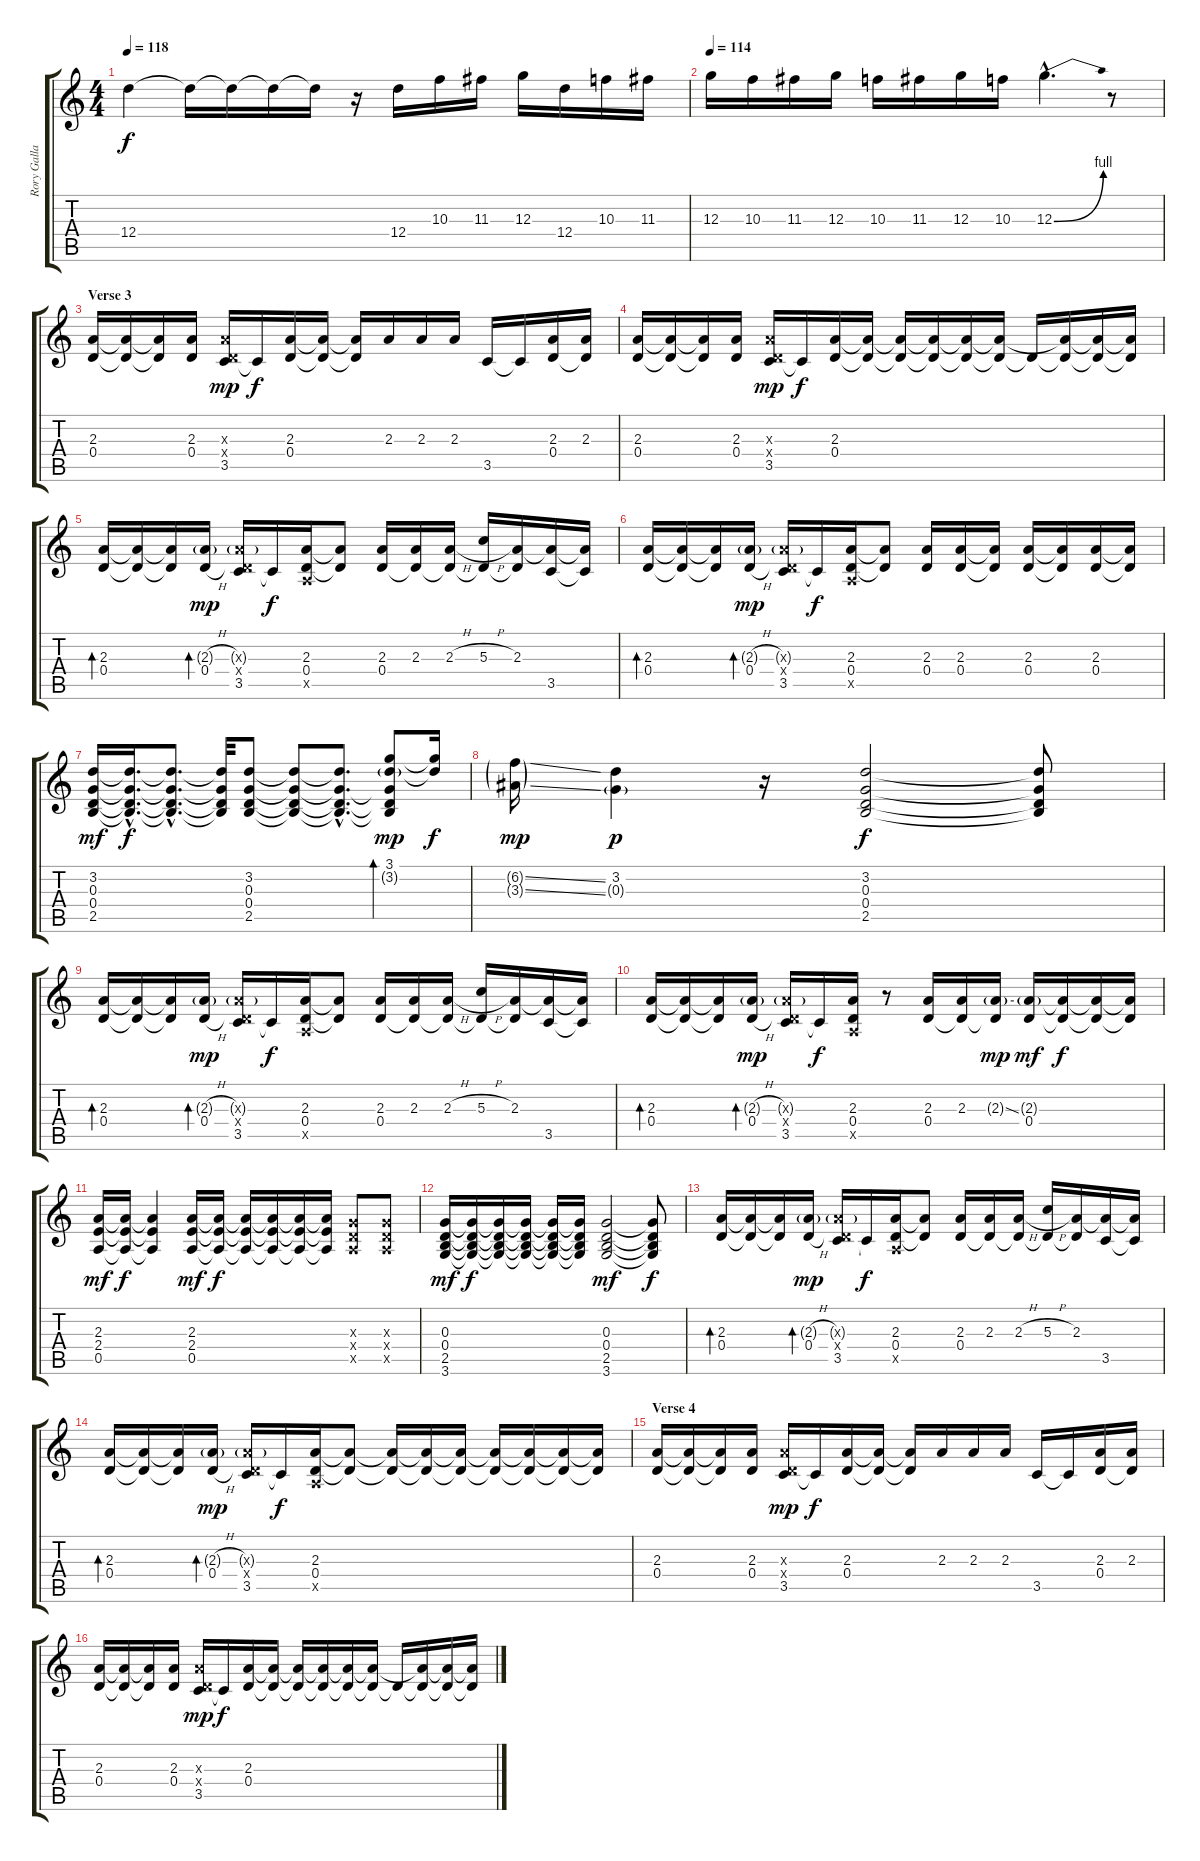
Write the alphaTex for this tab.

\track ("Rory Gallagher" "Rory Galla") {instrument distortionguitar}
\staff {score tabs}
\tuning (E4 B3 G3 D3 A2 E2) {hide}
\ts (4 4)
\tempo 118
\clef g2
\ks c
12.4.4{dy f} 12.4{t}.16 12.4{t}.16 12.4{t}.16 12.4{t}.16 r.16 12.4.16 10.3.16 11.3.16 12.3.16 12.4.16 10.3.16 11.3.16 |
\tempo 114
12.3.16 10.3.16 11.3.16 12.3.16 10.3.16 11.3.16 12.3.16 10.3.16 12.3{be (bend 0 0 60 4) hac}.4{d} r.8 |
\section ("" "Verse 3")
(2.3 0.4).16 (2.3{t} 0.4{t}).16 (2.3{t} 0.4{t}).16 (2.3 0.4).16 (2.3{x} 0.4{x} 3.5).16{dy mp} 3.5{t}.16{dy f} (2.3 0.4).16 (2.3{t} 0.4{t}).16 (2.3{t} 0.4{t}).16 2.3.16 2.3.16 2.3.16 3.5.16 3.5{t}.16 (2.3 0.4).16 (2.3 0.4{t}).16 |
(2.3 0.4).16 (2.3{t} 0.4{t}).16 (2.3{t} 0.4{t}).16 (2.3 0.4).16 (2.3{x} 0.4{x} 3.5).16{dy mp} 3.5{t}.16{dy f} (2.3 0.4).16 (2.3{t} 0.4{t}).16 (2.3{t} 0.4{t}).16 (2.3{t} 0.4{t}).16 (2.3{t} 0.4{t}).16 (2.3{t} 0.4{t}).16 0.4{t}.16 (2.3{t} 0.4{t}).16 (2.3{t} 0.4{t}).16 (2.3{t} 0.4{t}).16 |
(2.3 0.4).16{bd 60} (2.3{t} 0.4{t}).16 (2.3{t} 0.4{t}).16 (2.3{h g} 0.4{h}).16{bd 120 dy mp} (2.3{g x} 0.4{x} 3.5).16 3.5{t}.16{dy f} (2.3 0.4 0.5{x}).16 (2.3{t} 0.4{t}).8 (2.3 0.4).16 (2.3 0.4{t}).16 (2.3{h} 0.4{t}).16 (5.3{h} 0.4{t}).16 (2.3 0.4{t}).16 (2.3{t} 3.5).16 (2.3{t} 3.5{t}).16 |
(2.3 0.4).16{bd 60} (2.3{t} 0.4{t}).16 (2.3{t} 0.4{t}).16 (2.3{h g} 0.4{h}).16{bd 120 dy mp} (2.3{g x} 0.4{x} 3.5).16 3.5{t}.16{dy f} (2.3 0.4 0.5{x}).16 (2.3{t} 0.4{t}).8 (2.3 0.4).16 (2.3 0.4).16 (2.3{t} 0.4{t}).16 (2.3 0.4).16 (2.3{t} 0.4{t}).16 (2.3 0.4).16 (2.3{t} 0.4{t}).16 |
(3.2 0.3 0.4 2.5).16{dy mf} (3.2{hac t} 0.3{hac t} 0.4{hac t} 2.5{hac t}).16{d dy f} (3.2{hac t} 0.3{hac t} 0.4{hac t} 2.5{hac t}).8{d} (3.2{t} 0.3{t} 0.4{t} 2.5{t}).32 (3.2 0.3 0.4 2.5).8 (3.2{t} 0.3{t} 0.4{t} 2.5{t}).8 (3.2{hac t} 0.3{hac t} 0.4{hac t} 2.5{hac t}).8{d} (3.1 3.2{g} 0.3{t} 0.4{t} 2.5{t}).8{bd 240 dy mp} (3.1{t} 3.2{t}).16{dy f} |
(6.2{ss g} 3.3{ss g}).16{dy mp} (3.2 0.3{g}).4{dy p} r.16 (3.2 0.3 0.4 2.5).2{dy f} (3.2{t} 0.3{t} 0.4{t} 2.5{t}).8 |
(2.3 0.4).16{bd 60} (2.3{t} 0.4{t}).16 (2.3{t} 0.4{t}).16 (2.3{h g} 0.4{h}).16{bd 120 dy mp} (2.3{g x} 0.4{x} 3.5).16 3.5{t}.16{dy f} (2.3 0.4 0.5{x}).16 (2.3{t} 0.4{t}).8 (2.3 0.4).16 (2.3 0.4{t}).16 (2.3{h} 0.4{t}).16 (5.3{h} 0.4{t}).16 (2.3 0.4{t}).16 (2.3{t} 3.5).16 (2.3{t} 3.5{t}).16 |
(2.3 0.4).16{bd 60} (2.3{t} 0.4{t}).16 (2.3{t} 0.4{t}).16 (2.3{h g} 0.4{h}).16{bd 120 dy mp} (2.3{g x} 0.4{x} 3.5).16 3.5{t}.16{dy f} (2.3 0.4 0.5{x}).16 r.8 (2.3 0.4).16 (2.3 0.4{t}).16 (2.3{ss g} 0.4{t}).16{dy mp} (2.3{g} 0.4).16{dy mf} (2.3{t} 0.4{t}).16{dy f} (2.3{t} 0.4{t}).16 (2.3{t} 0.4{t}).16 |
(2.3 2.4 0.5).16{dy mf} (2.3{t} 2.4{t} 0.5{t}).16{dy f} (2.3{t} 2.4{t} 0.5{t}).4 (2.3 2.4 0.5).16{dy mf} (2.3{t} 2.4{t} 0.5{t}).16{dy f} (2.3{t} 2.4{t} 0.5{t}).16 (2.3{t} 2.4{t} 0.5{t}).16 (2.3{t} 2.4{t} 0.5{t}).16 (2.3{t} 2.4{t} 0.5{t}).16 (0.3{x} 0.4{x} 0.5{x}).8 (0.3{x} 0.4{x} 0.5{x}).8 |
(0.3 0.4 2.5 3.6).16{dy mf} (0.3{t} 0.4{t} 2.5{t} 3.6{t}).16{dy f} (0.3{t} 0.4{t} 2.5{t} 3.6{t}).16 (0.3{t} 0.4{t} 2.5{t} 3.6{t}).16 (0.3{t} 0.4{t} 2.5{t} 3.6{t}).16 (0.3{t} 0.4{t} 2.5{t} 3.6{t}).16 (0.3 0.4 2.5 3.6).2{dy mf} (0.3{t} 0.4{t} 2.5{t} 3.6{t}).8{dy f} |
(2.3 0.4).16{bd 60} (2.3{t} 0.4{t}).16 (2.3{t} 0.4{t}).16 (2.3{h g} 0.4{h}).16{bd 120 dy mp} (2.3{g x} 0.4{x} 3.5).16 3.5{t}.16{dy f} (2.3 0.4 0.5{x}).16 (2.3{t} 0.4{t}).8 (2.3 0.4).16 (2.3 0.4{t}).16 (2.3{h} 0.4{t}).16 (5.3{h} 0.4{t}).16 (2.3 0.4{t}).16 (2.3{t} 3.5).16 (2.3{t} 3.5{t}).16 |
(2.3 0.4).16{bd 60} (2.3{t} 0.4{t}).16 (2.3{t} 0.4{t}).16 (2.3{h g} 0.4{h}).16{bd 120 dy mp} (2.3{g x} 0.4{x} 3.5).16 3.5{t}.16{dy f} (2.3 0.4 0.5{x}).16 (2.3{t} 0.4{t}).8 (2.3{t} 0.4{t}).16 (2.3{t} 0.4{t}).16 (2.3{t} 0.4{t}).16 (2.3{t} 0.4{t}).16 (2.3{t} 0.4{t}).16 (2.3{t} 0.4{t}).16 (2.3{t} 0.4{t}).16 |
\section ("" "Verse 4")
(2.3 0.4).16 (2.3{t} 0.4{t}).16 (2.3{t} 0.4{t}).16 (2.3 0.4).16 (2.3{x} 0.4{x} 3.5).16{dy mp} 3.5{t}.16{dy f} (2.3 0.4).16 (2.3{t} 0.4{t}).16 (2.3{t} 0.4{t}).16 2.3.16 2.3.16 2.3.16 3.5.16 3.5{t}.16 (2.3 0.4).16 (2.3 0.4{t}).16 |
(2.3 0.4).16 (2.3{t} 0.4{t}).16 (2.3{t} 0.4{t}).16 (2.3 0.4).16 (2.3{x} 0.4{x} 3.5).16{dy mp} 3.5{t}.16{dy f} (2.3 0.4).16 (2.3{t} 0.4{t}).16 (2.3{t} 0.4{t}).16 (2.3{t} 0.4{t}).16 (2.3{t} 0.4{t}).16 (2.3{t} 0.4{t}).16 0.4{t}.16 (2.3{t} 0.4{t}).16 (2.3{t} 0.4{t}).16 (2.3{t} 0.4{t}).16
